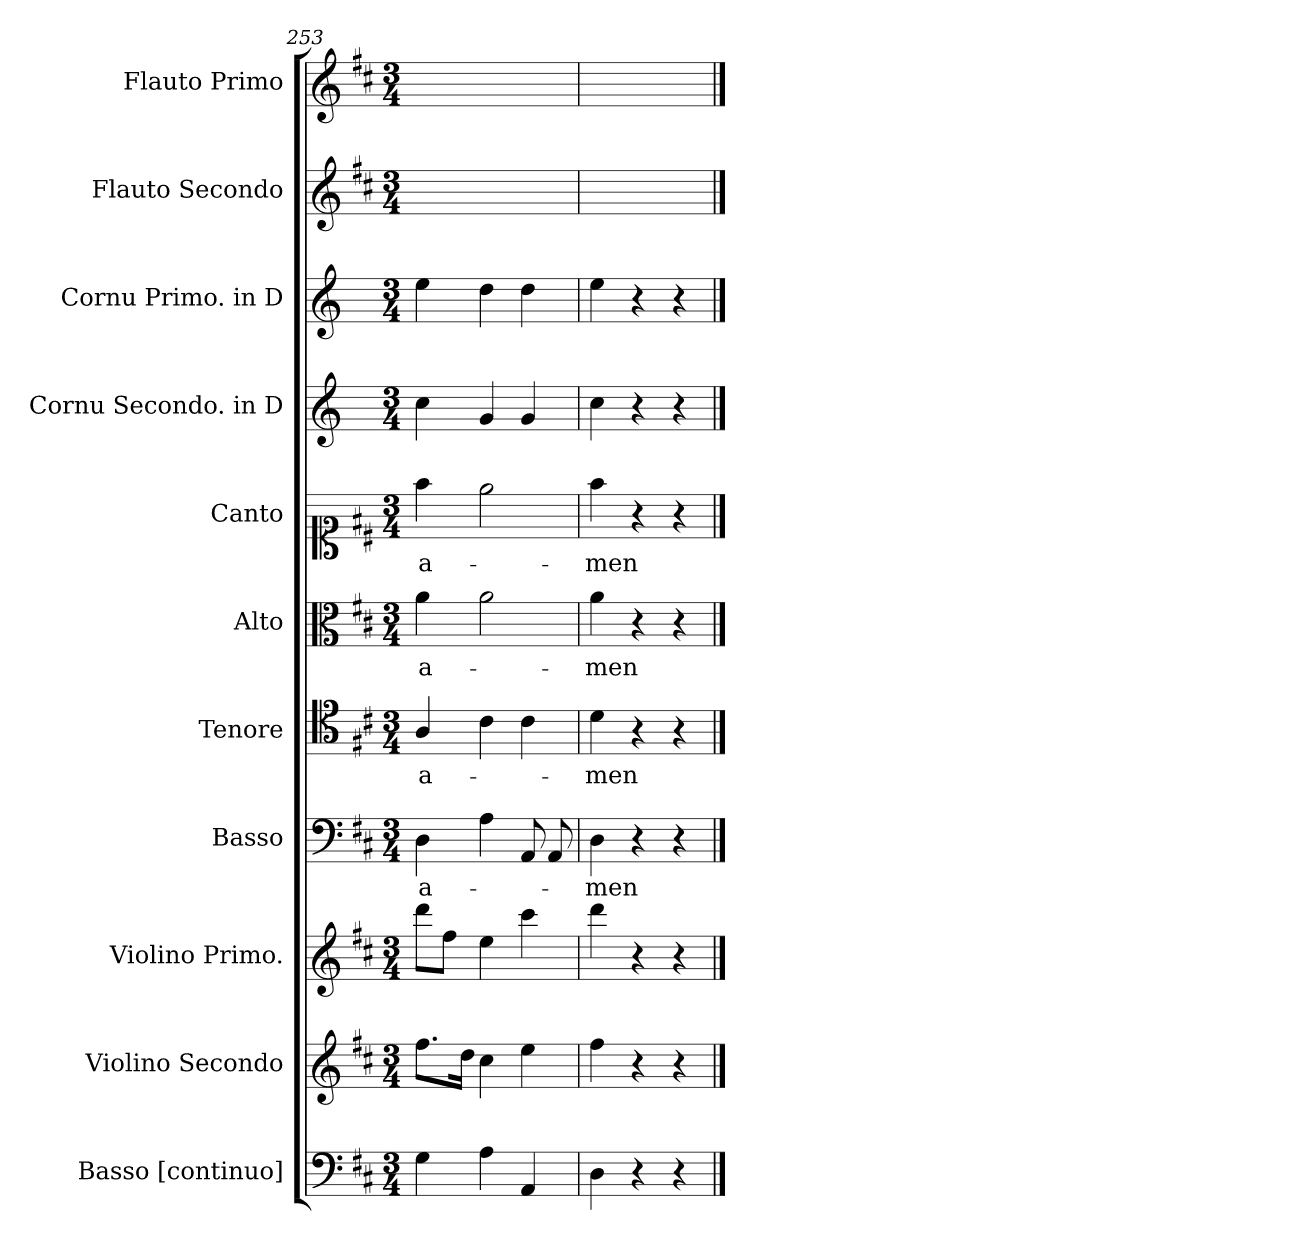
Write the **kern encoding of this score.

**kern	**kern	**kern	**kern	**text	**kern	**text	**kern	**text	**kern	**text	**kern	**kern	**kern	**kern
*part11	*part10	*part9	*part8	*part8	*part7	*part7	*part6	*part6	*part5	*part5	*part4	*part3	*part2	*part1
*staff11	*staff10	*staff9	*staff8	*staff8	*staff7	*staff7	*staff6	*staff6	*staff5	*staff5	*staff4	*staff3	*staff2	*staff1
*I"Basso [continuo]	*I"Violino Secondo	*I"Violino Primo.	*I"Basso	*	*I"Tenore	*	*I"Alto	*	*I"Canto	*	*I"Cornu Secondo. in D	*I"Cornu Primo. in D	*I"Flauto Secondo	*I"Flauto Primo
*I'Bc	*	*I'Vn I	*I'B	*	*I'T	*	*I'A	*	*I'C	*	*	*I'Cor I	*	*I'Fl I
*clefF4	*clefG2	*clefG2	*clefF4	*	*clefC4	*	*clefC3	*	*clefC1	*	*clefG2	*clefG2	*clefG2	*clefG2
*	*	*	*	*	*	*	*	*	*	*	*ITrd-1c-2	*ITrd-1c-2	*	*
*k[f#c#]	*k[f#c#]	*k[f#c#]	*k[f#c#]	*	*k[f#c#]	*	*k[f#c#]	*	*k[f#c#]	*	*k[f#c#]	*k[f#c#]	*k[f#c#]	*k[f#c#]
*M3/4	*M3/4	*M3/4	*M3/4	*	*M3/4	*	*M3/4	*	*M3/4	*	*M3/4	*M3/4	*M3/4	*M3/4
=253	=253	=253	=253	=253	=253	=253	=253	=253	=253	=253	=253	=253	=253	=253
!	!	!	!	!	!	!	!	!LO:LY:i	!	!	!	!	!	!
4G\	8.ff#\L	8ddd\L	4D\	a-	4A/	a-	4a\	a-	4ff#\	a-	4dd\	4ff#\	2.ryy	2.ryy
.	.	8ff#\J	.	.	.	.	.	.	.	.	.	.	.	.
.	16dd\Jk	.	.	.	.	.	.	.	.	.	.	.	.	.
4A\	4cc#\	4ee\	4A\	.	4c#\	.	2a\	.	2ee\	.	4a/	4ee\	.	.
4AA/	4ee\	4ccc#\	8AA/	.	4c#\	.	.	.	.	.	4a/	4ee\	.	.
.	.	.	8AA/	.	.	.	.	.	.	.	.	.	.	.
=254	=254	=254	=254	=254	=254	=254	=254	=254	=254	=254	=254	=254	=254	=254
!	!	!	!	!	!	!	!	!LO:LY:i	!	!	!	!	!	!
4D\	4ff#\	4ddd\	4D\	-men	4d\	-men	4a\	-men	4ff#\	-men	4dd\	4ff#\	2.ryy	2.ryy
4r	4r	4r	4r	.	4r	.	4r	.	4r	.	4r	4r	.	.
4r	4r	4r	4r	.	4r	.	4r	.	4r	.	4r	4r	.	.
==	==	==	==	==	==	==	==	==	==	==	==	==	==	==
*-	*-	*-	*-	*-	*-	*-	*-	*-	*-	*-	*-	*-	*-	*-
